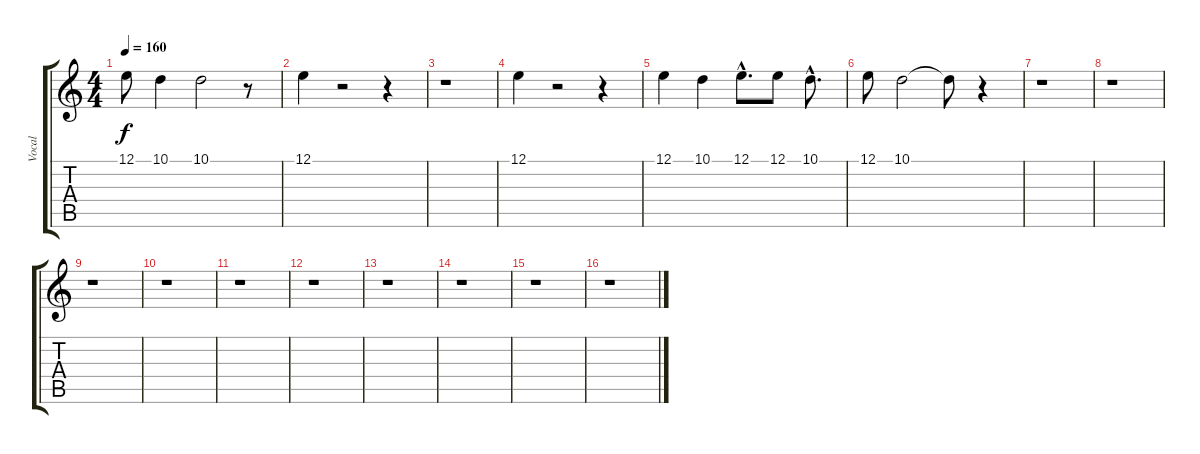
\track ("Vocal" "Vocal") {instrument sopranosax}
\staff {score tabs}
\tuning (E4 B3 G3 D3 A2 E2) {hide}
\ts (4 4)
\tempo 160
\clef g2
\ks c
12.1{t}.8{dy f} 10.1.4 10.1.2 r.8 |
12.1.4 r.2 r.4 |
r.1 |
12.1.4 r.2 r.4 |
12.1.4 10.1.4 12.1{hac}.8{d} 12.1.8 10.1{hac}.8{d} |
12.1.8 10.1.2 10.1{t}.8 r.4 |
r.1 |
r.1 |
r.1 |
r.1 |
r.1 |
r.1 |
r.1 |
r.1 |
r.1 |
r.1
